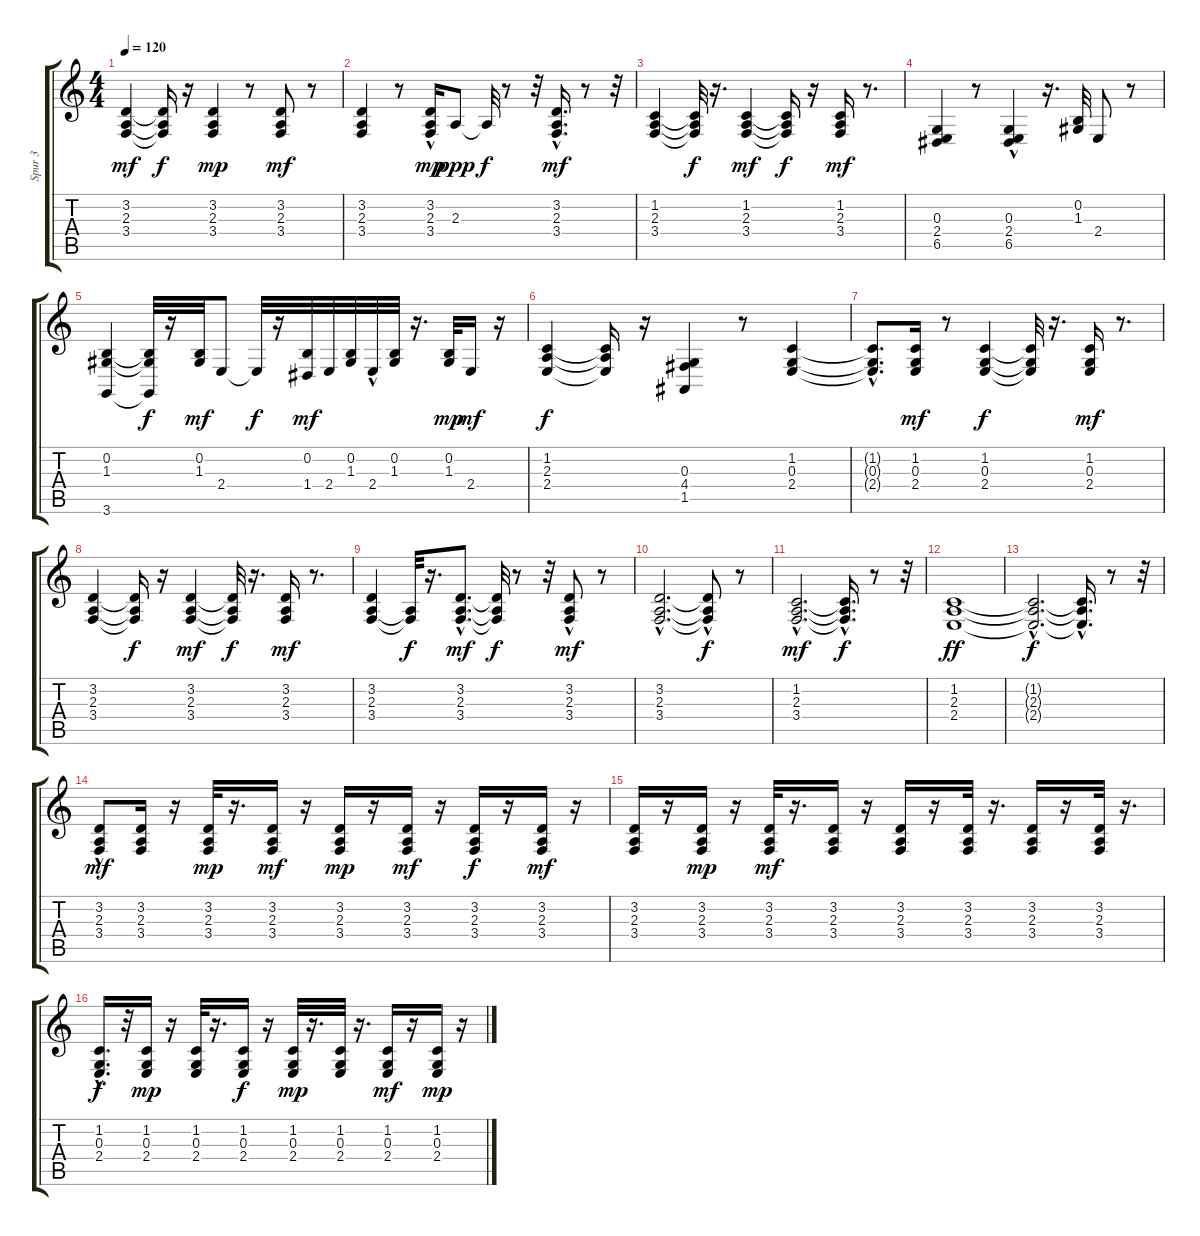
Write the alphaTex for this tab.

\track ("Spur 3" "Spur 3") {instrument honkytonkpiano}
\staff {score tabs}
\tuning (E4 B3 G3 D3 A2 E2) {hide}
\ts (4 4)
\tempo 120
\clef g2
\ks c
(3.2 2.3 3.4).4{dy mf} (3.2{t} 2.3{t} 3.4{t}).16{dy f} r.16 (3.2 2.3 3.4).4{dy mp} r.8 (3.2 2.3 3.4).8{dy mf} r.8 |
(3.2 2.3 3.4).4 r.8 (3.2{hac} 2.3 3.4{hac}).16{dy mp} 2.3.8{dy ppp} 2.3{t}.32{dy f} r.8 r.32 (3.2{hac} 2.3 3.4{hac}).16{d dy mf} r.8 r.32 |
(1.2 2.3 3.4).4 (1.2{t} 2.3{t} 3.4{t}).32{dy f} r.16{d} (1.2 2.3 3.4).4{dy mf} (1.2{t} 2.3{t} 3.4{t}).16{dy f} r.16 (1.2 2.3 3.4).16{dy mf} r.8{d} |
(0.3 2.4 6.5).4 r.8 (0.3 2.4{hac} 6.5).4 r.16{d} (0.2 1.3).32 2.4.8 r.8 |
(0.2 1.3 3.6).4 (0.2{t} 1.3{t} 3.6{t}).32{dy f} r.16 (0.2 1.3).32{dy mf} 2.4.8 2.4{t}.32{dy f} r.16 (0.2 1.4).32{dy mf} 2.4.32 (0.2 1.3).32 2.4{hac}.32 (0.2 1.3).32 r.16{d} (0.2 1.3).32{dy mp} 2.4.16{dy mf} r.16 |
(1.2 2.3 2.4).4{dy f} (1.2{t} 2.3{t} 2.4{t}).16 r.16 (0.3 4.4 1.5).4 r.8 (1.2 0.3 2.4).4 |
(1.2{hac t} 0.3{hac t} 2.4{hac t}).8{d} (1.2 0.3 2.4).16{dy mf} r.8 (1.2 0.3 2.4).4{dy f} (1.2{t} 0.3{t} 2.4{t}).32 r.16{d} (1.2 0.3 2.4).16{dy mf} r.8{d} |
(3.2 2.3 3.4).4 (3.2{t} 2.3{t} 3.4{t}).16{dy f} r.16 (3.2 2.3 3.4).4{dy mf} (3.2{t} 2.3{t} 3.4{t}).32{dy f} r.16{d} (3.2 2.3 3.4).16{dy mf} r.8{d} |
(3.2 2.3 3.4).4 (2.3{t} 3.4{t}).32{dy f} r.16{d} (3.2{hac} 2.3{hac} 3.4{hac}).8{d dy mf} (3.2{t} 2.3{t} 3.4{t}).32{dy f} r.8 r.32 (3.2{hac} 2.3 3.4).8{dy mf} r.8 |
(3.2{hac} 2.3{hac} 3.4{hac}).2{d} (3.2{t} 2.3{t} 3.4{hac t}).8{dy f} r.8 |
(1.2{hac} 2.3{hac} 3.4{hac}).2{d dy mf} (1.2{t} 2.3{hac t} 3.4{t}).16{d dy f} r.8 r.32 |
(1.2 2.3 2.4).1{dy ff} |
(1.2{hac t} 2.3{hac t} 2.4{hac t}).2{d dy f} (1.2{hac t} 2.3{t} 2.4{t}).16{d} r.8 r.32 |
(3.2{hac} 2.3{hac} 3.4).8{dy mf} (3.2 2.3 3.4).16 r.16 (3.2 2.3 3.4).32{dy mp} r.16{d} (3.2 2.3 3.4).16{dy mf} r.16 (3.2 2.3 3.4).16{dy mp} r.16 (3.2 2.3 3.4).16{dy mf} r.16 (3.2 2.3 3.4).16{dy f} r.16 (3.2 2.3 3.4).16{dy mf} r.16 |
(3.2 2.3 3.4).16 r.16 (3.2 2.3 3.4).16{dy mp} r.16 (3.2 2.3 3.4).32{dy mf} r.16{d} (3.2 2.3 3.4).16 r.16 (3.2 2.3 3.4).16 r.16 (3.2 2.3 3.4).32 r.16{d} (3.2 2.3 3.4).16 r.16 (3.2 2.3 3.4).32 r.16{d} |
(1.2{hac} 0.3{hac} 2.4{hac}).16{d dy f} r.32 (1.2 0.3 2.4).16{dy mp} r.16 (1.2 0.3 2.4).32 r.16{d} (1.2 0.3 2.4).16{dy f} r.16 (1.2 0.3 2.4).32{dy mp} r.16{d} (1.2 0.3 2.4).32 r.16{d} (1.2 0.3 2.4).16{dy mf} r.16 (1.2 0.3 2.4).16{dy mp} r.16
